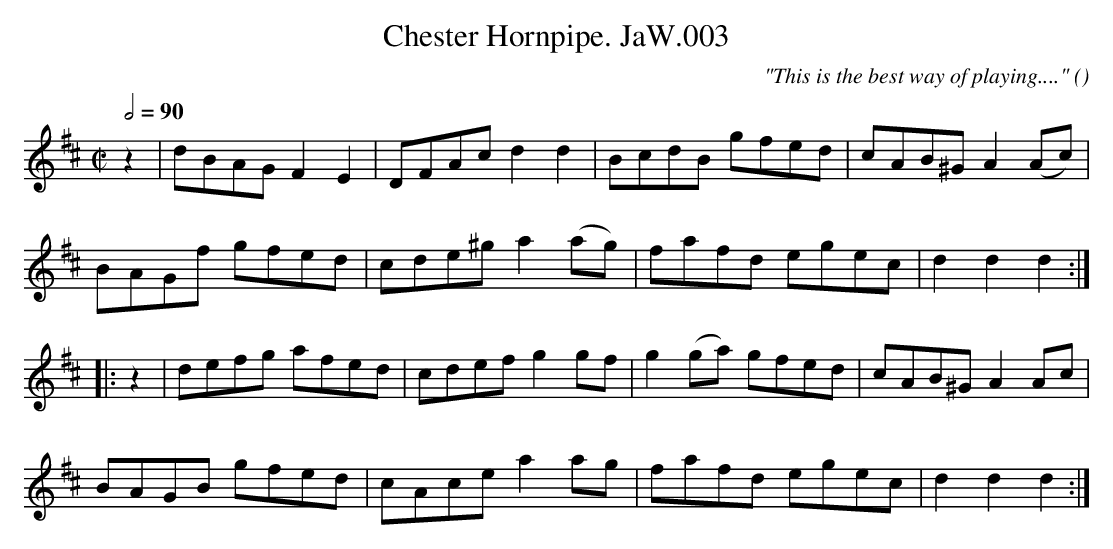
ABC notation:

X:1
T:Chester Hornpipe. JaW.003
M:C|
L:1/8
Q:1/2=90
C:"This is the best way of playing...."
O:
K:D
z2|dBAG F2E2|DFAc d2d2|BcdB gfed|cAB^G A2(Ac)|
BAGf gfed|cde^g a2(ag)|fafd egec|d2d2 d2:|
|:z2|defg afed|cdef g2gf|g2(ga) gfed|cAB^G A2Ac|
BAGB gfed|cAce a2ag|fafd egec|d2d2 d2:|
